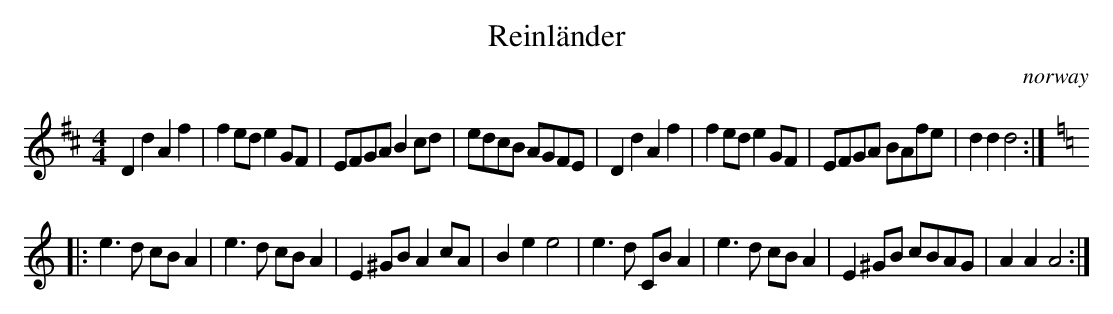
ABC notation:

X:1
T:Reinl\"ander
O:norway
M:4/4
K:D
D2d2 A2f2|f2ed e2GF|EFGA B2cd|edcB AGFE|\
D2d2 A2f2|f2ed e2GF|EFGA BAfe|d2d2 d4:|
K:Am
|:e3d cBA2|e3d cBA2|E2^GB A2cA|B2e2 e4|\
e3d CBA2|e3d cBA2|E2^GB cBAG|A2A2 A4:|
